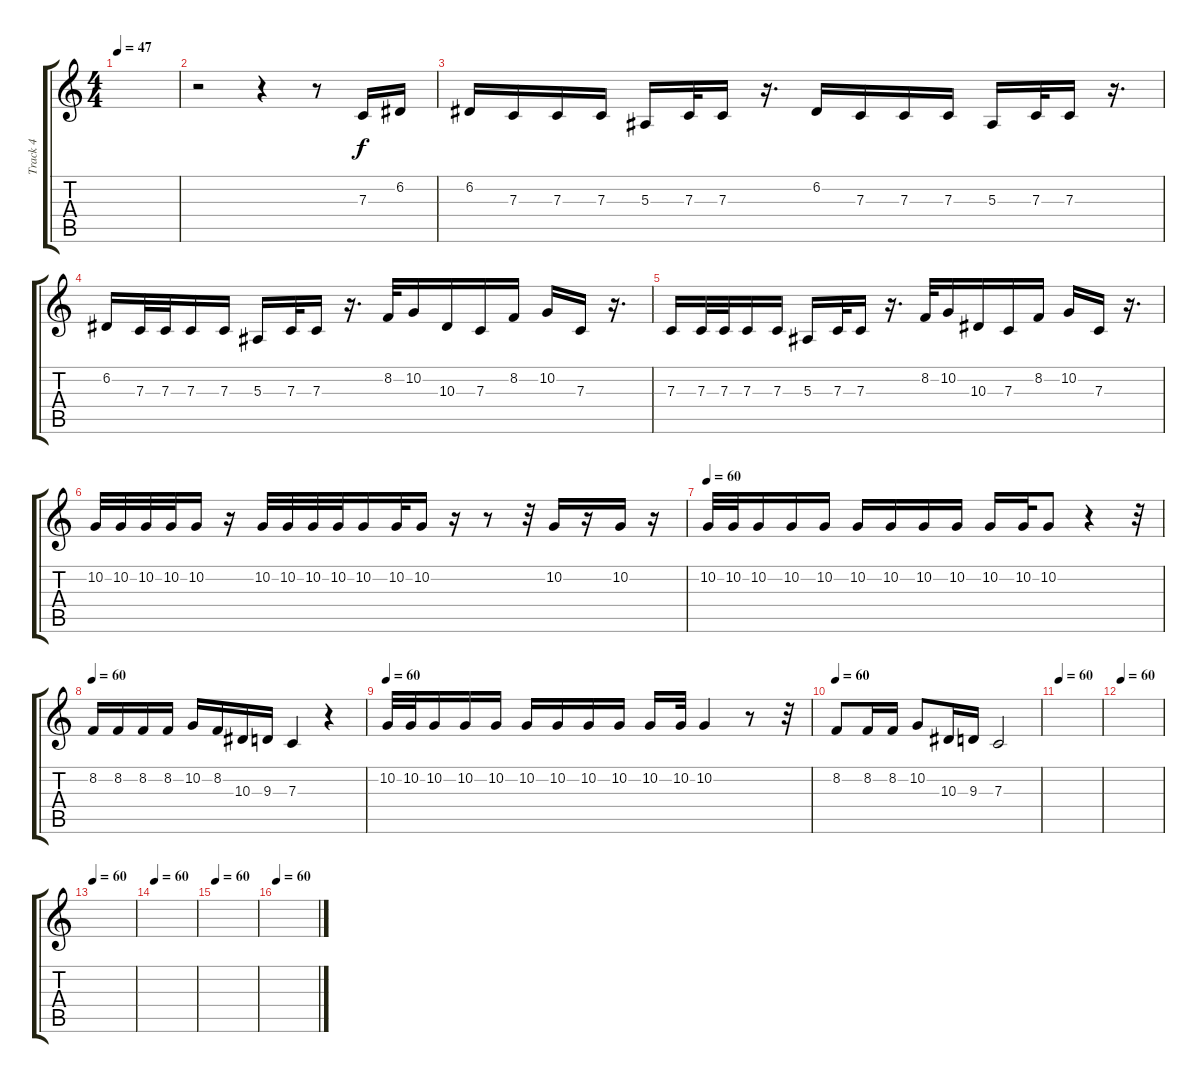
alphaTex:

\track ("Track 4" "Track 4") {instrument altosax}
\staff {score tabs}
\tuning (D4 A3 F3 C3 G2 C2) {hide}
\ts (4 4)
\tempo 47
\clef g2
\ks c
|
r.2 r.4 r.8 7.3.16 6.2.16 |
6.2.16 7.3.16 7.3.16 7.3.16 5.3.16 7.3.32 7.3.16 r.16{d} 6.2.16 7.3.16 7.3.16 7.3.16 5.3.16 7.3.32 7.3.16 r.16{d} |
6.2.16 7.3.32 7.3.32 7.3.16 7.3.16 5.3.16 7.3.32 7.3.16 r.16{d} 8.2.32 10.2.16 10.3.16 7.3.16 8.2.16 10.2.16 7.3.16 r.16{d} |
7.3.16 7.3.32 7.3.32 7.3.16 7.3.16 5.3.16 7.3.32 7.3.16 r.16{d} 8.2.32 10.2.16 10.3.16 7.3.16 8.2.16 10.2.16 7.3.16 r.16{d} |
10.2.32 10.2.32 10.2.32 10.2.32 10.2.16 r.16 10.2.32 10.2.32 10.2.32 10.2.32 10.2.16 10.2.32 10.2.16 r.16 r.8 r.32 10.2.16 r.16 10.2.16 r.16 |
\tempo 60
10.2.32 10.2.32 10.2.16 10.2.16 10.2.16 10.2.16 10.2.16 10.2.16 10.2.16 10.2.16 10.2.32 10.2.8 r.4 r.32 |
\tempo 60
8.2.16 8.2.16 8.2.16 8.2.16 10.2.16 8.2.16 10.3.16 9.3.16 7.3.4 r.4 |
\tempo 60
10.2.32 10.2.32 10.2.16 10.2.16 10.2.16 10.2.16 10.2.16 10.2.16 10.2.16 10.2.16 10.2.32 10.2.4 r.8 r.32 |
\tempo 60
8.2.8 8.2.16 8.2.16 10.2.8 10.3.16 9.3.16 7.3.2 |
\tempo 60
|
\tempo 60
|
\tempo 60
|
\tempo 60
|
\tempo 60
|
\tempo 60
